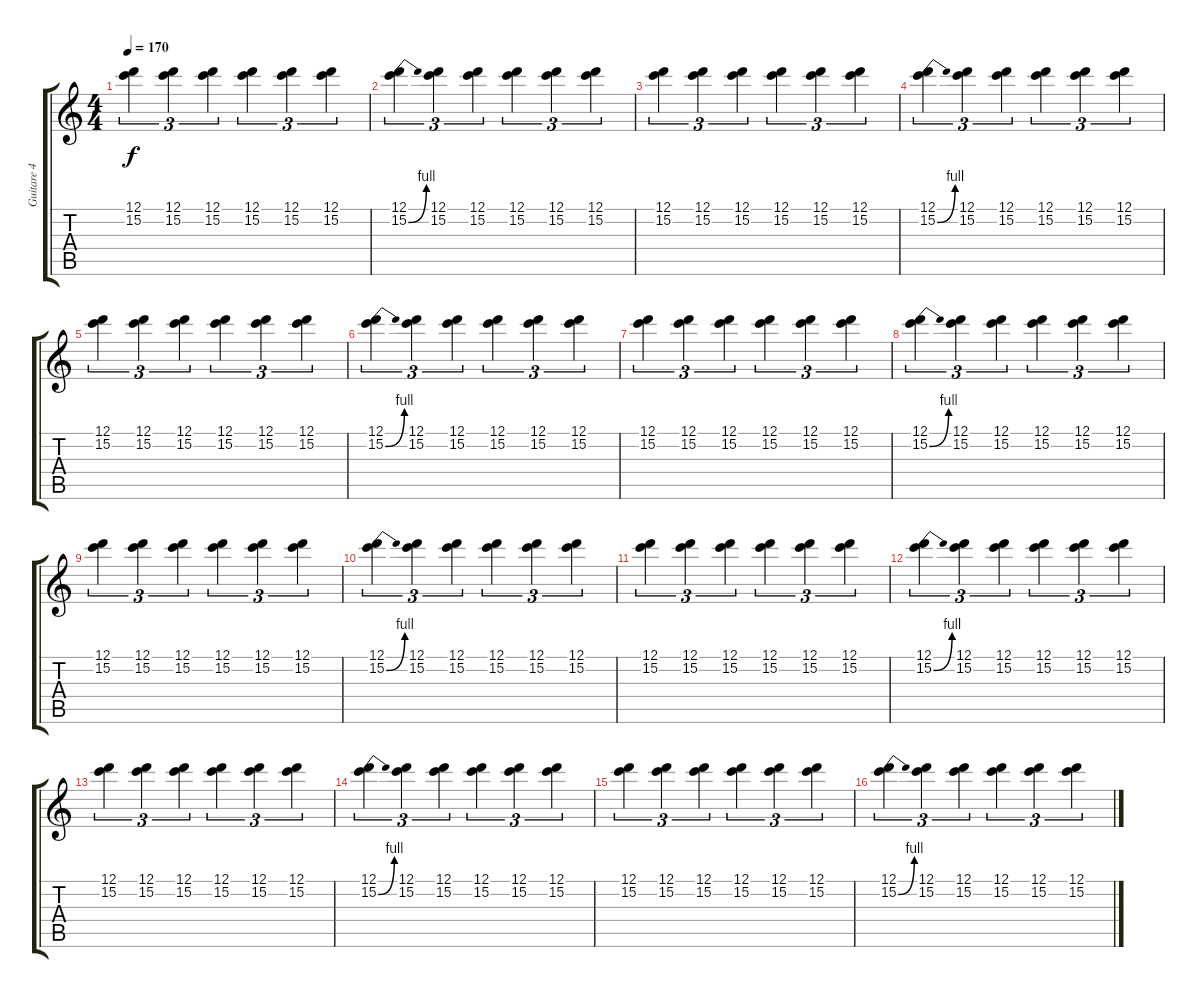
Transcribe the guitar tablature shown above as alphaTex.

\track ("Guitare 4" "Guitare 4") {instrument distortionguitar}
\staff {score tabs}
\tuning (D4 A3 F3 C3 G2 D2) {hide}
\ts (4 4)
\tempo 170
\clef g2
\ks c
(12.1 15.2).4{tu (3 2) dy f balance 5} (12.1 15.2).4{tu (3 2)} (12.1 15.2).4{tu (3 2)} (12.1 15.2).4{tu (3 2)} (12.1 15.2).4{tu (3 2)} (12.1 15.2).4{tu (3 2)} |
(12.1 15.2{be (bend 0 0 60 4)}).4{tu (3 2) balance 12} (12.1 15.2).4{tu (3 2)} (12.1 15.2).4{tu (3 2)} (12.1 15.2).4{tu (3 2)} (12.1 15.2).4{tu (3 2)} (12.1 15.2).4{tu (3 2)} |
(12.1 15.2).4{tu (3 2) balance 5} (12.1 15.2).4{tu (3 2)} (12.1 15.2).4{tu (3 2)} (12.1 15.2).4{tu (3 2)} (12.1 15.2).4{tu (3 2)} (12.1 15.2).4{tu (3 2)} |
(12.1 15.2{be (bend 0 0 60 4)}).4{tu (3 2) balance 12} (12.1 15.2).4{tu (3 2)} (12.1 15.2).4{tu (3 2)} (12.1 15.2).4{tu (3 2)} (12.1 15.2).4{tu (3 2)} (12.1 15.2).4{tu (3 2)} |
(12.1 15.2).4{tu (3 2) balance 5} (12.1 15.2).4{tu (3 2)} (12.1 15.2).4{tu (3 2)} (12.1 15.2).4{tu (3 2)} (12.1 15.2).4{tu (3 2)} (12.1 15.2).4{tu (3 2)} |
(12.1 15.2{be (bend 0 0 60 4)}).4{tu (3 2) balance 12} (12.1 15.2).4{tu (3 2)} (12.1 15.2).4{tu (3 2)} (12.1 15.2).4{tu (3 2)} (12.1 15.2).4{tu (3 2)} (12.1 15.2).4{tu (3 2)} |
(12.1 15.2).4{tu (3 2) balance 5} (12.1 15.2).4{tu (3 2)} (12.1 15.2).4{tu (3 2)} (12.1 15.2).4{tu (3 2)} (12.1 15.2).4{tu (3 2)} (12.1 15.2).4{tu (3 2)} |
(12.1 15.2{be (bend 0 0 60 4)}).4{tu (3 2) balance 12} (12.1 15.2).4{tu (3 2)} (12.1 15.2).4{tu (3 2)} (12.1 15.2).4{tu (3 2)} (12.1 15.2).4{tu (3 2)} (12.1 15.2).4{tu (3 2)} |
(12.1 15.2).4{tu (3 2) balance 5} (12.1 15.2).4{tu (3 2)} (12.1 15.2).4{tu (3 2)} (12.1 15.2).4{tu (3 2)} (12.1 15.2).4{tu (3 2)} (12.1 15.2).4{tu (3 2)} |
(12.1 15.2{be (bend 0 0 60 4)}).4{tu (3 2) balance 12} (12.1 15.2).4{tu (3 2)} (12.1 15.2).4{tu (3 2)} (12.1 15.2).4{tu (3 2)} (12.1 15.2).4{tu (3 2)} (12.1 15.2).4{tu (3 2)} |
(12.1 15.2).4{tu (3 2) balance 5} (12.1 15.2).4{tu (3 2)} (12.1 15.2).4{tu (3 2)} (12.1 15.2).4{tu (3 2)} (12.1 15.2).4{tu (3 2)} (12.1 15.2).4{tu (3 2)} |
(12.1 15.2{be (bend 0 0 60 4)}).4{tu (3 2) balance 12} (12.1 15.2).4{tu (3 2)} (12.1 15.2).4{tu (3 2)} (12.1 15.2).4{tu (3 2)} (12.1 15.2).4{tu (3 2)} (12.1 15.2).4{tu (3 2)} |
(12.1 15.2).4{tu (3 2) balance 5} (12.1 15.2).4{tu (3 2)} (12.1 15.2).4{tu (3 2)} (12.1 15.2).4{tu (3 2)} (12.1 15.2).4{tu (3 2)} (12.1 15.2).4{tu (3 2)} |
(12.1 15.2{be (bend 0 0 60 4)}).4{tu (3 2) balance 12} (12.1 15.2).4{tu (3 2)} (12.1 15.2).4{tu (3 2)} (12.1 15.2).4{tu (3 2)} (12.1 15.2).4{tu (3 2)} (12.1 15.2).4{tu (3 2)} |
(12.1 15.2).4{tu (3 2) balance 5} (12.1 15.2).4{tu (3 2)} (12.1 15.2).4{tu (3 2)} (12.1 15.2).4{tu (3 2)} (12.1 15.2).4{tu (3 2)} (12.1 15.2).4{tu (3 2)} |
(12.1 15.2{be (bend 0 0 60 4)}).4{tu (3 2) balance 12} (12.1 15.2).4{tu (3 2)} (12.1 15.2).4{tu (3 2)} (12.1 15.2).4{tu (3 2)} (12.1 15.2).4{tu (3 2)} (12.1 15.2).4{tu (3 2)}
